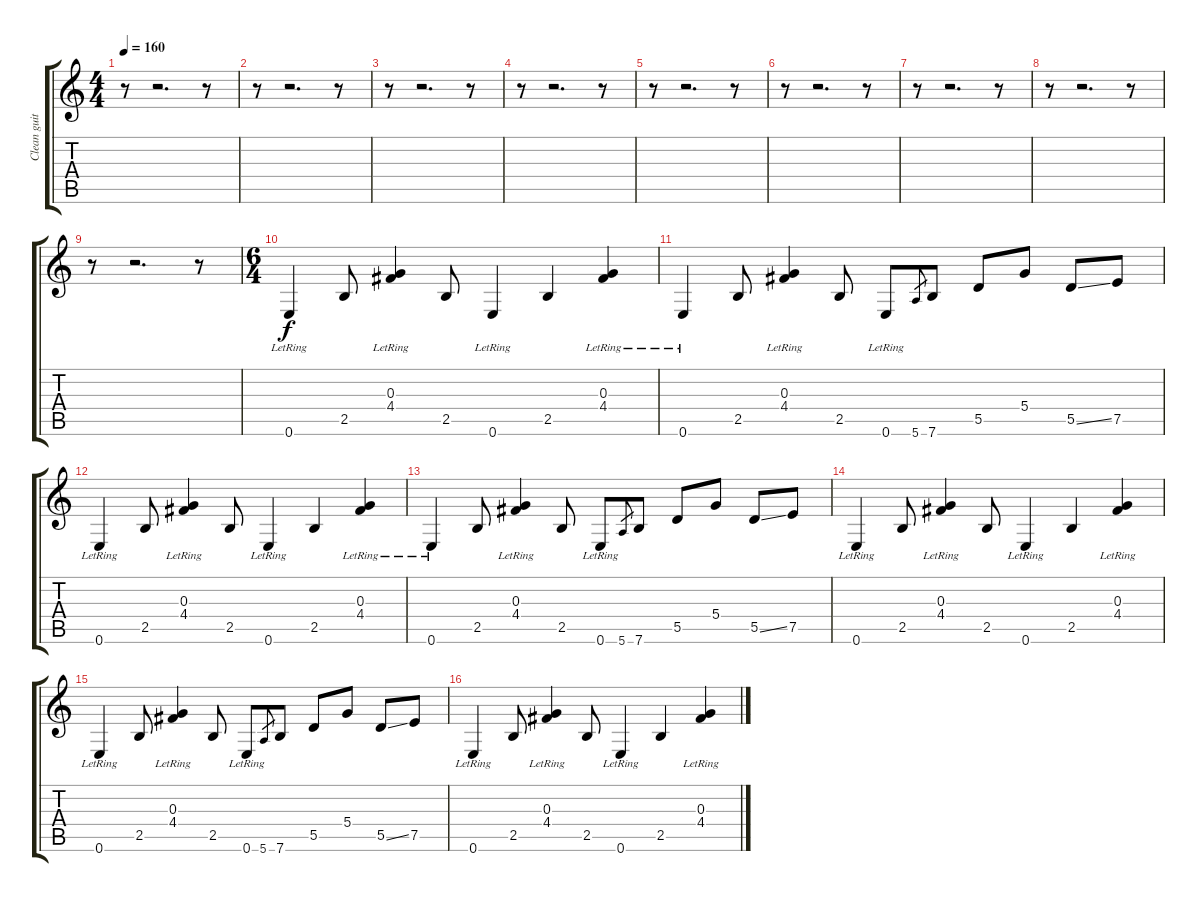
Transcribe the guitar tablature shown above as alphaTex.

\track ("Clean guitar" "Clean guit") {instrument electricguitarjazz}
\staff {score tabs}
\tuning (E4 B3 G3 D3 A2 E2) {hide}
\ts (4 4)
\tempo 160
\clef g2
\ks c
r.8{dy f} r.2{d} r.8 |
r.8 r.2{d} r.8 |
r.8 r.2{d} r.8 |
r.8 r.2{d} r.8 |
r.8 r.2{d} r.8 |
r.8 r.2{d} r.8 |
r.8 r.2{d} r.8 |
r.8 r.2{d} r.8 |
r.8 r.2{d} r.8 |
\ts (6 4)
0.6{lr}.4 2.5.8 (0.3{lr} 4.4{lr}).4 2.5.8 0.6{lr}.4 2.5.4 (0.3{lr} 4.4{lr}).4 |
0.6{lr}.4 2.5.8 (0.3{lr} 4.4{lr}).4 2.5.8 0.6{lr}.8 5.6.8{gr} 7.6.8 5.5.8 5.4.8 5.5{ss}.8 7.5.8 |
0.6{lr}.4 2.5.8 (0.3{lr} 4.4{lr}).4 2.5.8 0.6{lr}.4 2.5.4 (0.3{lr} 4.4{lr}).4 |
0.6{lr}.4 2.5.8 (0.3{lr} 4.4{lr}).4 2.5.8 0.6{lr}.8 5.6.8{gr} 7.6.8 5.5.8 5.4.8 5.5{ss}.8 7.5.8 |
0.6{lr}.4 2.5.8 (0.3{lr} 4.4{lr}).4 2.5.8 0.6{lr}.4 2.5.4 (0.3{lr} 4.4{lr}).4 |
0.6{lr}.4 2.5.8 (0.3{lr} 4.4{lr}).4 2.5.8 0.6{lr}.8 5.6.8{gr} 7.6.8 5.5.8 5.4.8 5.5{ss}.8 7.5.8 |
0.6{lr}.4 2.5.8 (0.3{lr} 4.4{lr}).4 2.5.8 0.6{lr}.4 2.5.4 (0.3{lr} 4.4{lr}).4
